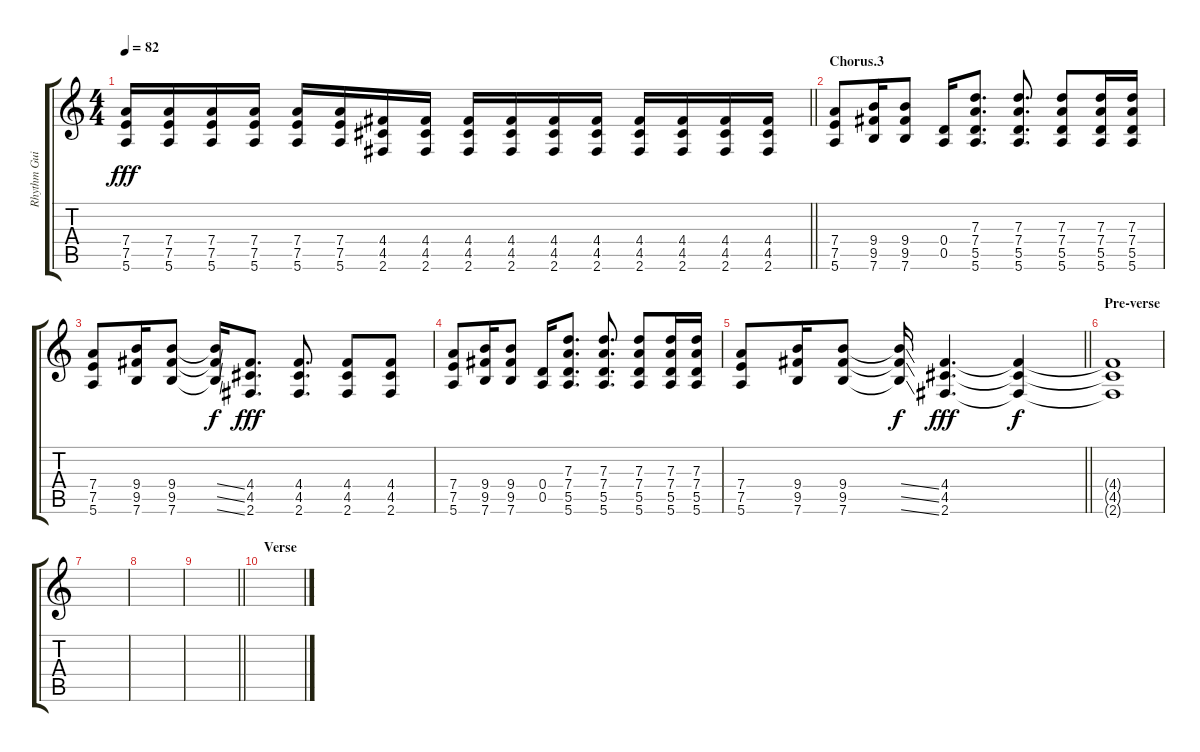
\track ("Rhythm Guitar L" "Rhythm Gui") {instrument electricguitarjazz}
\staff {score tabs}
\tuning (E4 B3 G3 D3 A2 E2) {hide}
\ts (4 4)
\tempo 82
\clef g2
\barLineRight lightlight
\ks c
(7.4 7.5 5.6).16{dy fff} (7.4 7.5 5.6).16 (7.4 7.5 5.6).16 (7.4 7.5 5.6).16 (7.4 7.5 5.6).16 (7.4 7.5 5.6).16 (4.4 4.5 2.6).16 (4.4 4.5 2.6).16 (4.4 4.5 2.6).16 (4.4 4.5 2.6).16 (4.4 4.5 2.6).16 (4.4 4.5 2.6).16 (4.4 4.5 2.6).16 (4.4 4.5 2.6).16 (4.4 4.5 2.6).16 (4.4 4.5 2.6).16 |
\section ("" "Chorus.3")
(7.4 7.5 5.6).8{volume 11 instrument overdrivenguitar} (9.4 9.5 7.6).16 (9.4 9.5 7.6).8 (0.4 0.5).16 (7.3 7.4 5.5 5.6).8{d} (7.3 7.4 5.5 5.6).8{d} (7.3 7.4 5.5 5.6).8 (7.3 7.4 5.5 5.6).16 (7.3 7.4 5.5 5.6).16 |
(7.4 7.5 5.6).8 (9.4 9.5 7.6).16 (9.4 9.5 7.6).8 (9.4{ss t} 9.5{ss t} 7.6{ss t}).16{dy f} (4.4 4.5 2.6).8{d dy fff} (4.4 4.5 2.6).8{d} (4.4 4.5 2.6).8 (4.4 4.5 2.6).8 |
(7.4 7.5 5.6).8 (9.4 9.5 7.6).16 (9.4 9.5 7.6).8 (0.4 0.5).16 (7.3 7.4 5.5 5.6).8{d} (7.3 7.4 5.5 5.6).8{d} (7.3 7.4 5.5 5.6).8 (7.3 7.4 5.5 5.6).16 (7.3 7.4 5.5 5.6).16 |
\barLineRight lightlight
(7.4 7.5 5.6).8 (9.4 9.5 7.6).16 (9.4 9.5 7.6).8 (9.4{ss t} 9.5{ss t} 7.6{ss t}).16{dy f} (4.4 4.5 2.6).4{d dy fff} (4.4{t} 4.5{t} 2.6{t}).4{dy f volume 0} |
\section ("" "Pre-verse")
(4.4{t} 4.5{t} 2.6{t}).1 |
|
|
\barLineRight lightlight
|
\section ("" "Verse")
